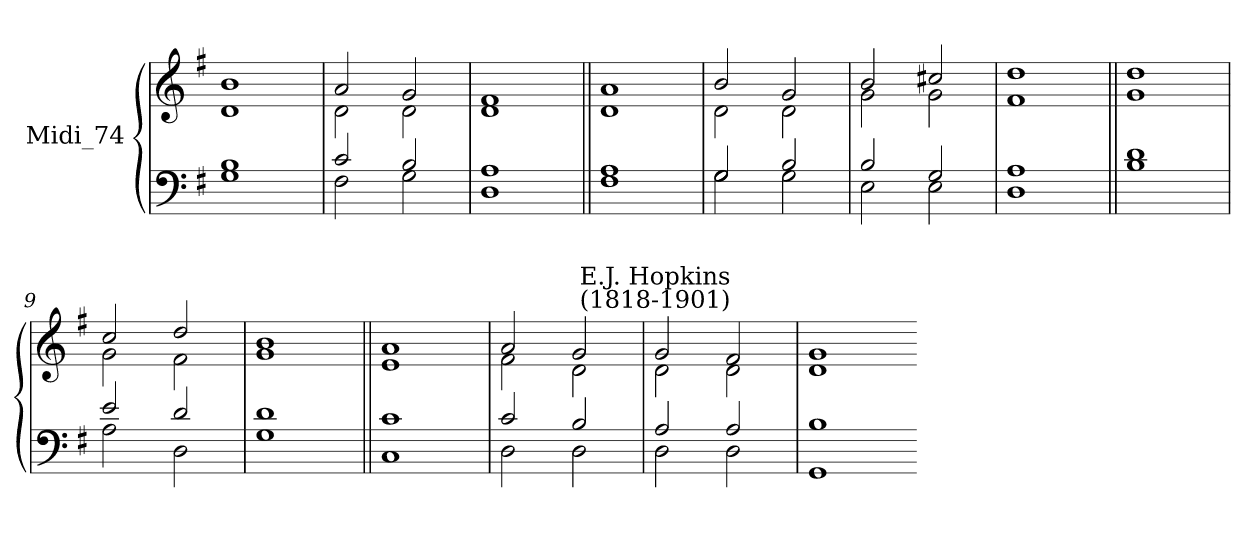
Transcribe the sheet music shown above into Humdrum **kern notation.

**kern	**kern
*part2	*part1
*staff2	*staff1
*I"Midi_74	*
*clefF4	*clefG2
*k[f#]	*k[f#]
*G:	*G:
=1	=1
*^	*^
1B/	1G\	1b/	1d\
=2	=2	=2	=2
2c/	2F#\	2a/	2d\
2B/	2G\	2g/	2d\
=3	=3	=3	=3
1A/	1D\	1f#/	1d\
=4||	=4||	=4||	=4||
1A/	1F#\	1a/	1d\
=5	=5	=5	=5
2G/	2G\	2b/	2d\
2B/	2G\	2g/	2d\
=6	=6	=6	=6
2B/	2E\	2b/	2g\
2G/	2E\	2cc#X/	2g\
=7	=7	=7	=7
1A/	1D\	1dd/	1f#\
=8||	=8||	=8||	=8||
1d/	1B\	1dd/	1g\
=9	=9	=9	=9
2e/	2A\	2cc/	2g\
2d/	2D\	2dd/	2f#\
=10	=10	=10	=10
1d/	1G\	1b/	1g\
=11||	=11||	=11||	=11||
1c/	1C\	1a/	1e\
=12	=12	=12	=12
2c/	2D\	2a/	2f#\
2B/	2D\	2g/	2d\
=13	=13	=13	=13
!	!	!LO:TX:a:cj:t=E.J. Hopkins\n(1818-1901)	!
2A/	2D\	2g/	2d\
2A/	2D\	2f#/	2d\
=14	=14	=14	=14
1B/	1GG\	1g/	1d\
*v	*v	*	*
*	*v	*v
=-	=-
*-	*-
